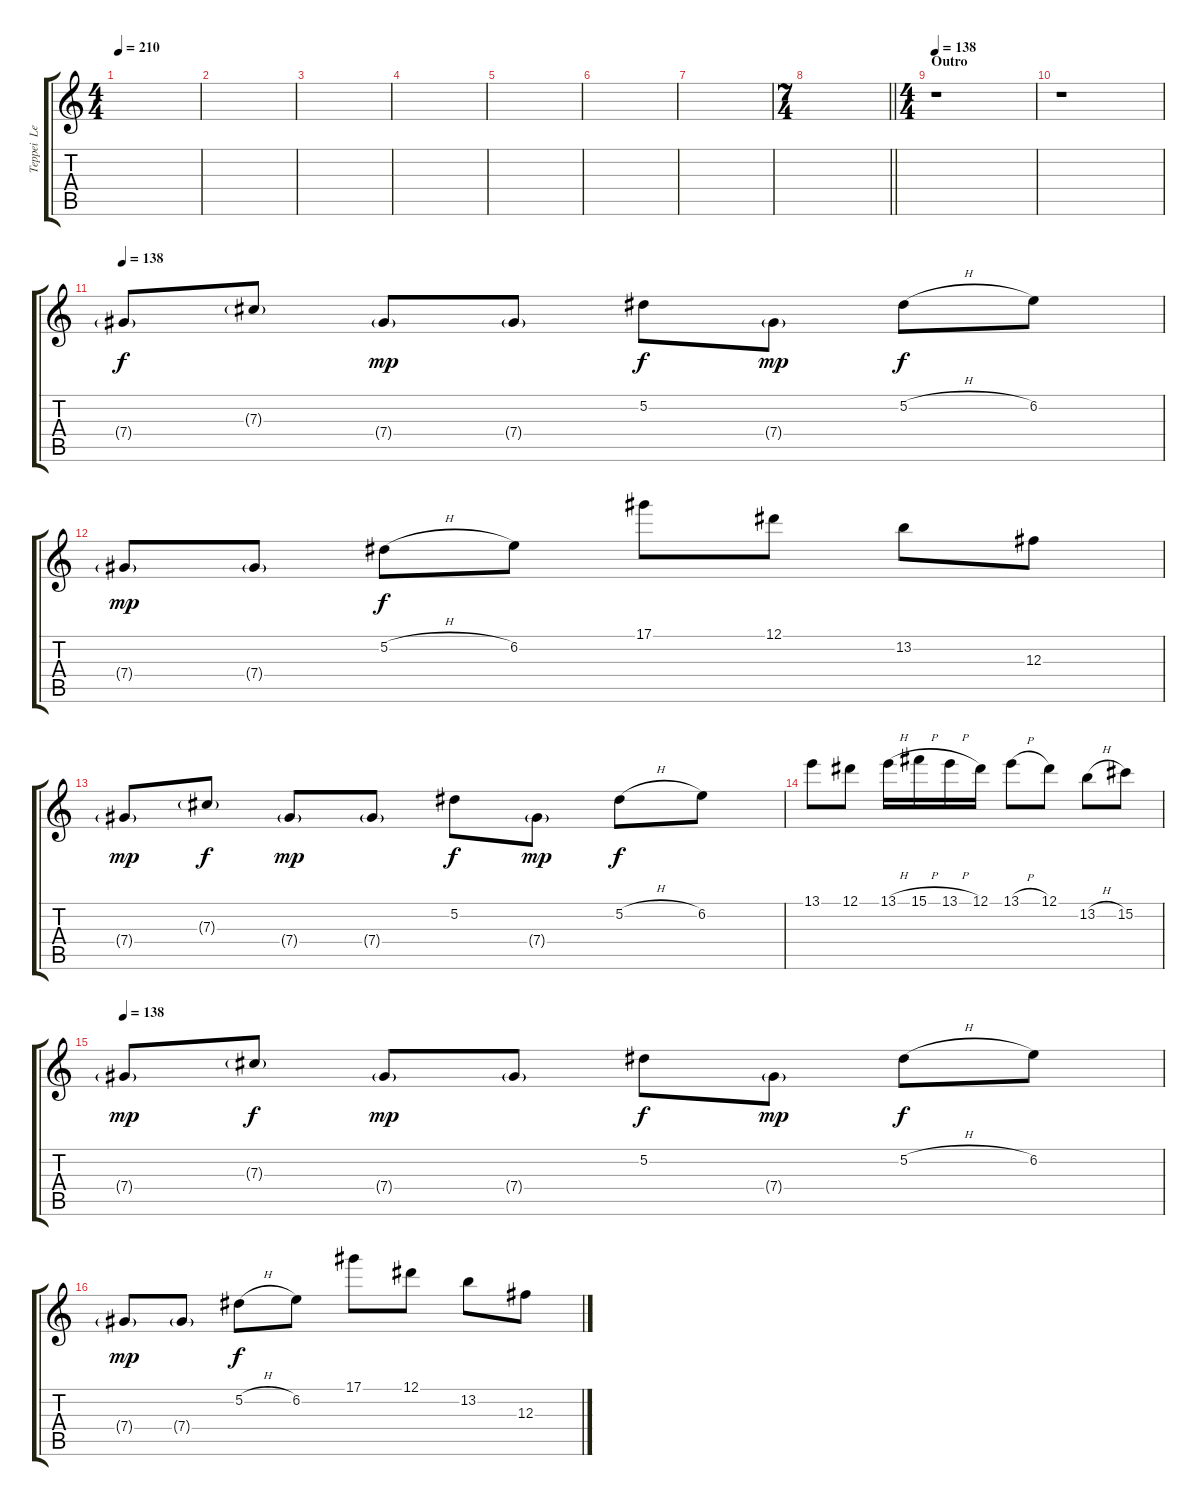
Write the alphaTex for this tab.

\track ("Teppei  Lead" "Teppei  Le") {instrument overdrivenguitar}
\staff {score tabs}
\tuning (Eb4 Bb3 Gb3 Db3 Ab2 Db2) {hide}
\ts (4 4)
\tempo 210
\clef g2
\ks c
|
|
|
|
|
|
|
\ts (7 4)
\barLineRight lightlight
|
\ts (4 4)
\section ("" "Outro")
\tempo 138
r.1 |
r.1 |
\tempo 138
7.4{g}.8 7.3{g}.8{dy f} 7.4{g}.8{dy mp} 7.4{g}.8 5.2.8{dy f} 7.4{g}.8{dy mp} 5.2{h}.8{dy f} 6.2.8 |
7.4{g}.8{dy mp} 7.4{g}.8 5.2{h}.8{dy f} 6.2.8 17.1.8 12.1.8 13.2.8 12.3.8 |
7.4{g}.8{dy mp} 7.3{g}.8{dy f} 7.4{g}.8{dy mp} 7.4{g}.8 5.2.8{dy f} 7.4{g}.8{dy mp} 5.2{h}.8{dy f} 6.2.8 |
13.1.8 12.1.8 13.1{h}.16 15.1{h}.16 13.1{h}.16 12.1.16 13.1{h}.8 12.1.8 13.2{h}.8 15.2.8 |
\tempo 138
7.4{g}.8{dy mp} 7.3{g}.8{dy f} 7.4{g}.8{dy mp} 7.4{g}.8 5.2.8{dy f} 7.4{g}.8{dy mp} 5.2{h}.8{dy f} 6.2.8 |
7.4{g}.8{dy mp} 7.4{g}.8 5.2{h}.8{dy f} 6.2.8 17.1.8 12.1.8 13.2.8 12.3.8
